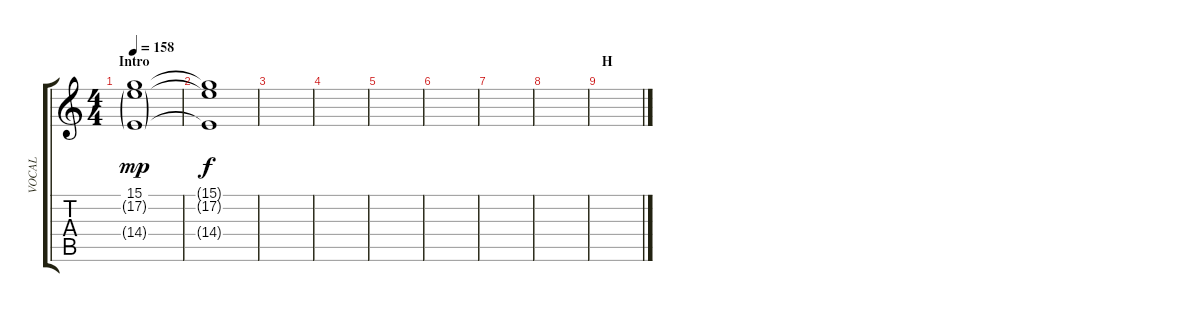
\track ("VOCAL" "VOCAL") {instrument lead2sawtooth}
\staff {score tabs}
\tuning (E4 B3 G3 D3 A2 E2) {hide}
\ts (4 4)
\section ("" "Intro")
\tempo 158
\clef g2
\ks c
(15.1 17.2{g} 14.4{g}).1{dy mp} |
(15.1{t} 17.2{t} 14.4{t}).1{dy f} |
|
|
|
|
|
|
\section ("" "H")
